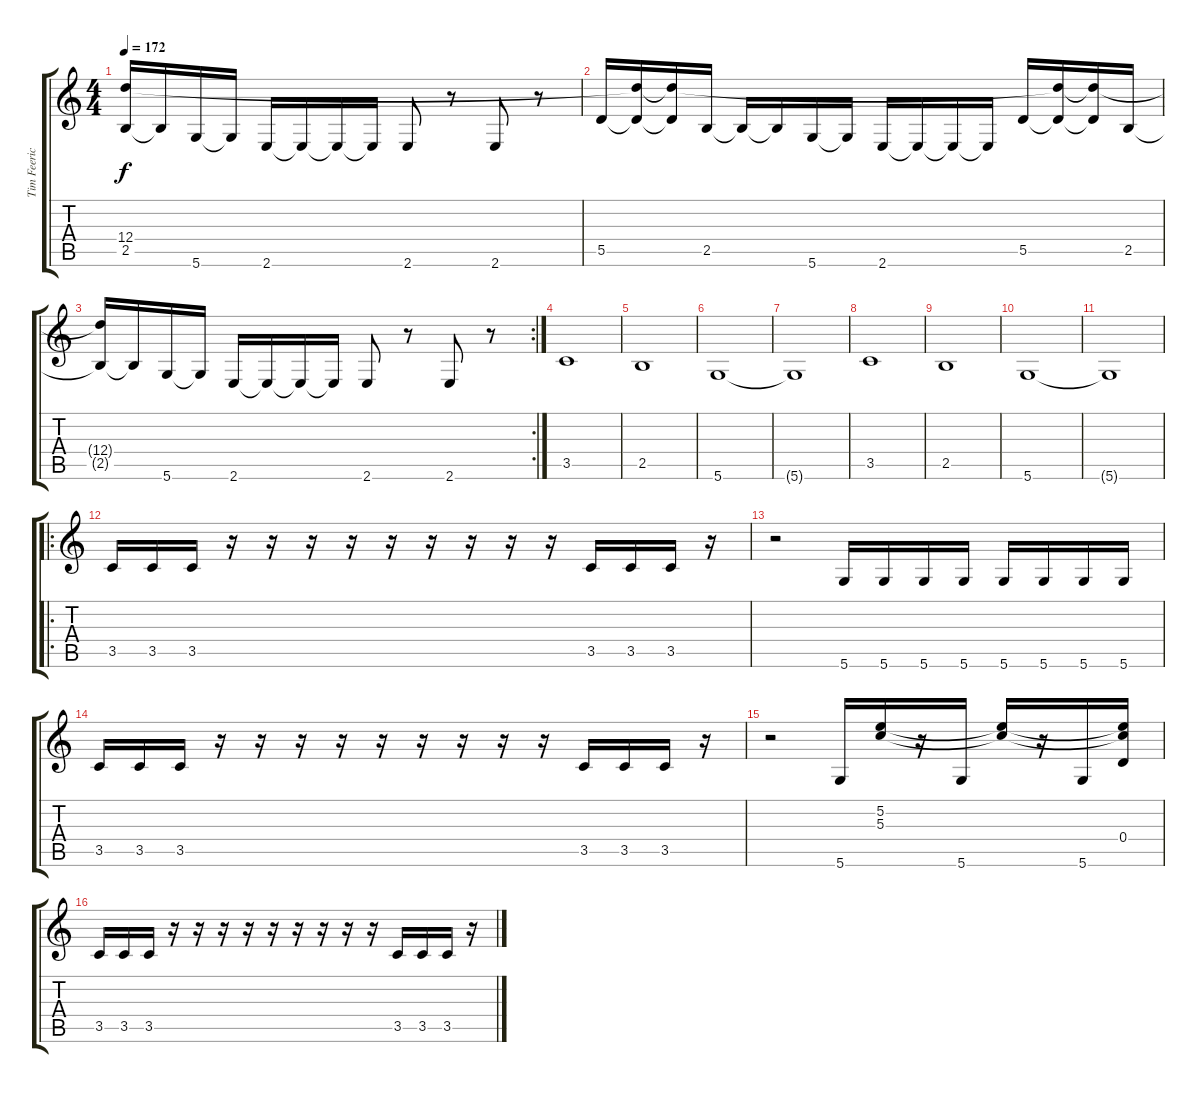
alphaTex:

\track ("Tim Feerick" "Tim Feeric") {instrument electricbassfinger}
\staff {score tabs}
\tuning (E4 B3 G3 D3 A2 D2) {hide}
\ts (4 4)
\tempo 172
\clef g2
\ks c
(12.4{t} 2.5{t}).16{dy f} 2.5{t}.16 5.6.16 5.6{t}.16 2.6.16 2.6{t}.16 2.6{t}.16 2.6{t}.16 2.6.8 r.8 2.6.8 r.8 |
5.5.16 (12.4{t} 5.5{t}).16 (12.4{t} 5.5{t}).16 2.5.16 2.5{t}.16 2.5{t}.16 5.6.16 5.6{t}.16 2.6.16 2.6{t}.16 2.6{t}.16 2.6{t}.16 5.5.16 (12.4{t} 5.5{t}).16 (12.4{t} 5.5{t}).16 2.5.16 |
\rc 2
(12.4{t} 2.5{t}).16 2.5{t}.16 5.6.16 5.6{t}.16 2.6.16 2.6{t}.16 2.6{t}.16 2.6{t}.16 2.6.8 r.8 2.6.8 r.8 |
3.5.1 |
2.5.1 |
5.6.1 |
5.6{t}.1 |
3.5.1 |
2.5.1 |
5.6.1 |
5.6{t}.1 |
\ro
3.5.16 3.5.16 3.5.16 r.16 r.16 r.16 r.16 r.16 r.16 r.16 r.16 r.16 3.5.16 3.5.16 3.5.16 r.16 |
r.2 5.6.16 5.6.16 5.6.16 5.6.16 5.6.16 5.6.16 5.6.16 5.6.16 |
3.5.16 3.5.16 3.5.16 r.16 r.16 r.16 r.16 r.16 r.16 r.16 r.16 r.16 3.5.16 3.5.16 3.5.16 r.16 |
r.2 5.6.16 (5.2 5.3).16 r.16 5.6.16 (5.2{t} 5.3{t}).16 r.16 5.6.16 (5.2{t} 5.3{t} 0.4).16 |
3.5.16 3.5.16 3.5.16 r.16 r.16 r.16 r.16 r.16 r.16 r.16 r.16 r.16 3.5.16 3.5.16 3.5.16 r.16
